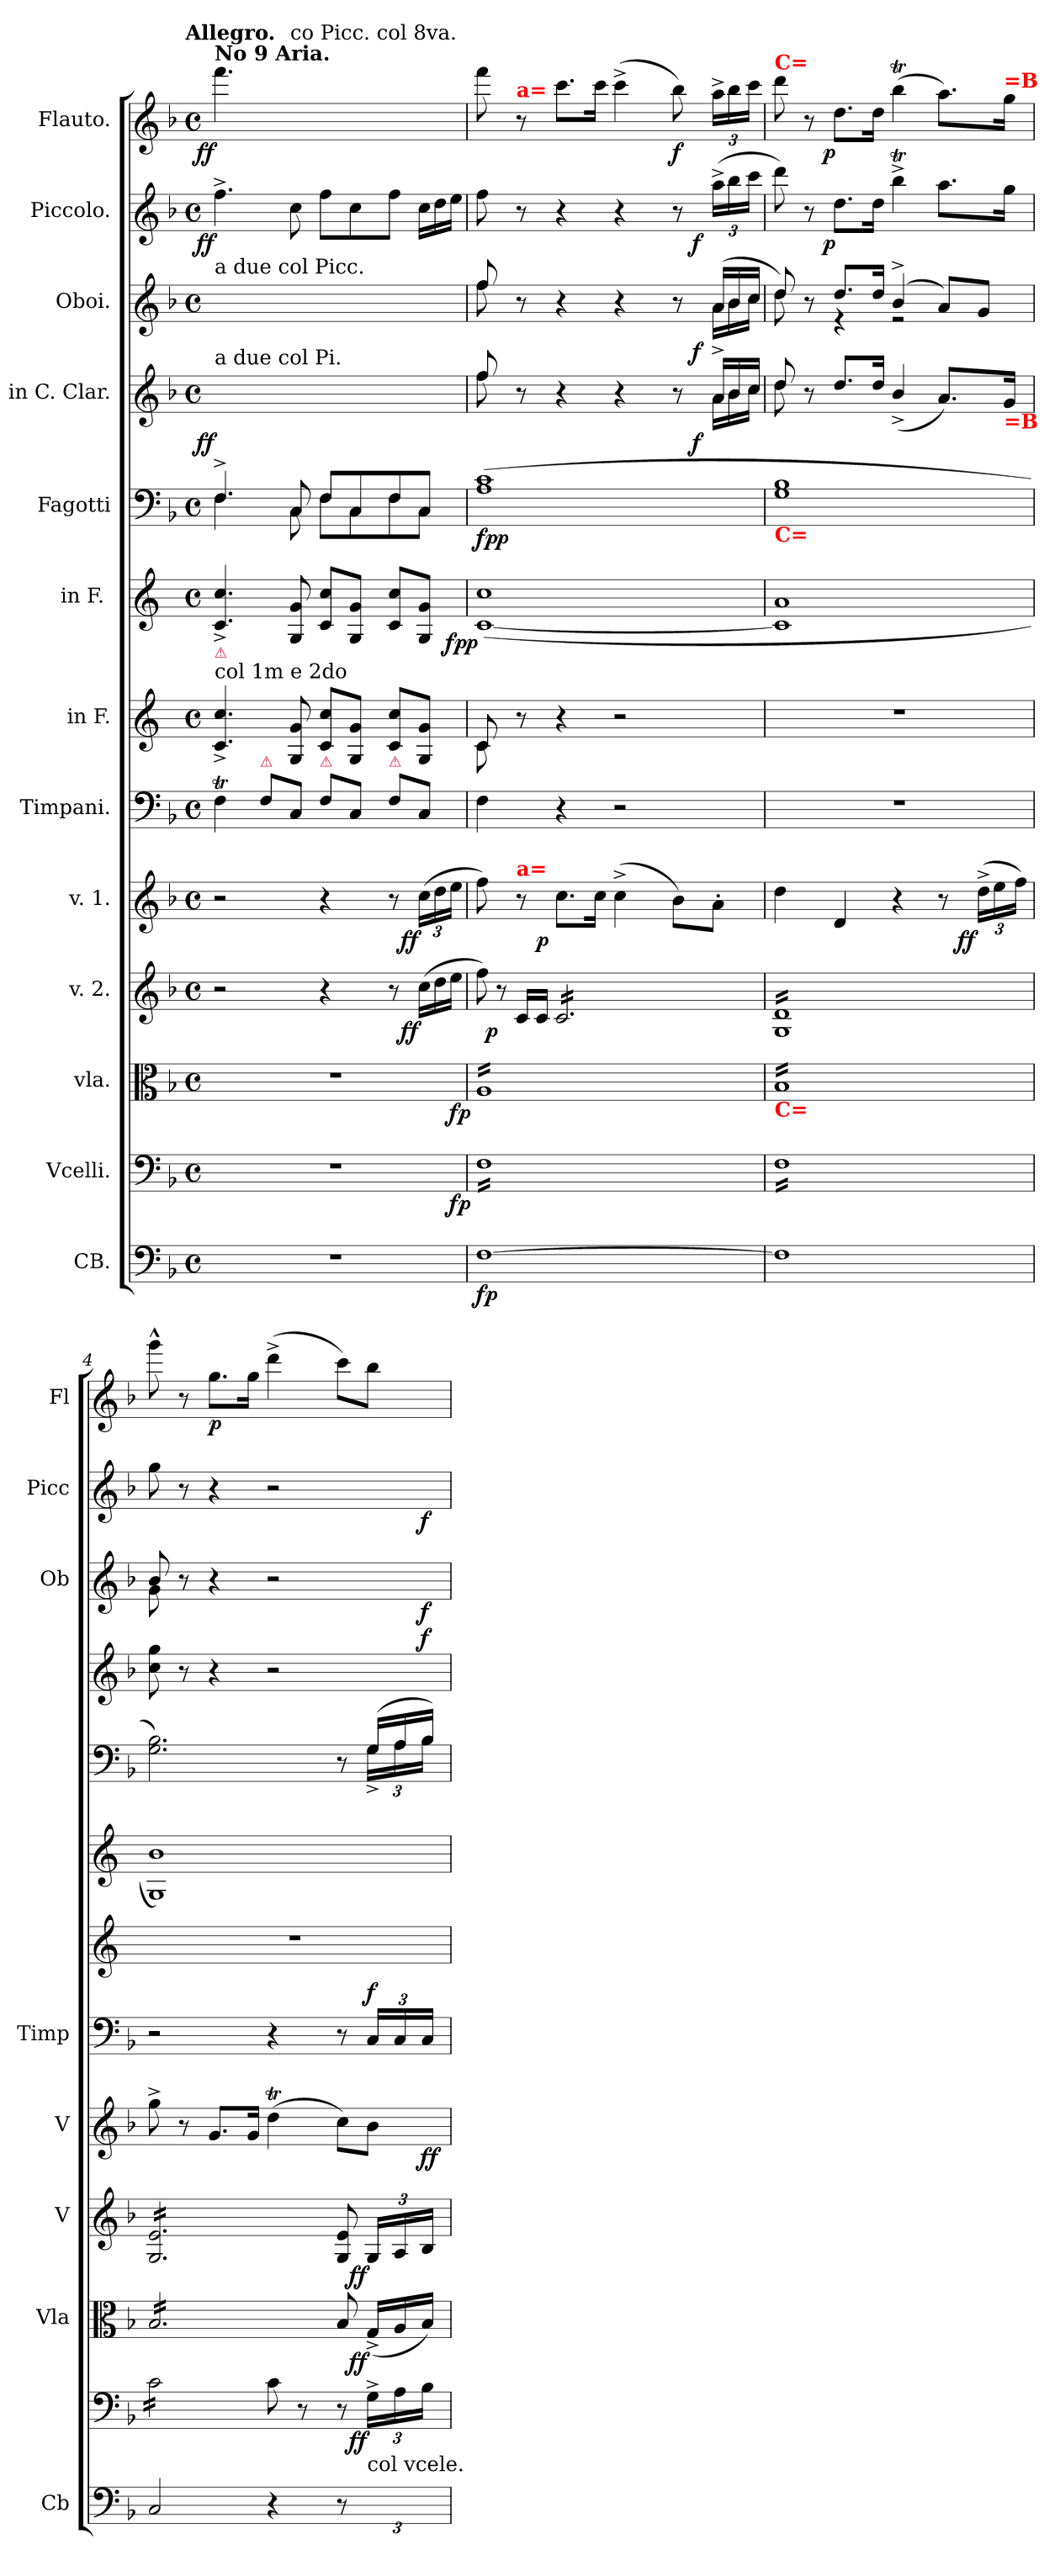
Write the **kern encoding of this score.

**kern	**dynam	**kern	**dynam	**kern	**dynam	**kern	**dynam	**kern	**dynam	**kern	**dynam	**kern	**kern	**dynam	**kern	**dynam	**kern	**dynam	**kern	**dynam	**kern	**dynam	**kern	**dynam
*part13	*part13	*part12	*part12	*part11	*part11	*part10	*part10	*part9	*part9	*part8	*part8	*part7	*part6	*part6	*part5	*part5	*part4	*part4	*part3	*part3	*part2	*part2	*part1	*part1
*staff13	*staff13	*staff12	*staff12	*staff11	*staff11	*staff10	*staff10	*staff9	*staff9	*staff8	*staff8	*staff7	*staff6	*staff6	*staff5	*staff5	*staff4	*staff4	*staff3	*staff3	*staff2	*staff2	*staff1	*staff1
*I"CB.	*	*I"Vcelli.	*	*I"vla.	*	*I"v. 2.	*	*I"v. 1.	*	*I"Timpani.	*	*I"in F.	*I"in F. 	*	*I"Fagotti	*	*I"in C. Clar.	*	*I"Oboi.	*	*I"Piccolo.	*	*I"Flauto.	*
*I'Cb	*	*	*	*I'Vla	*	*I'V	*	*I'V	*	*I'Timp	*	*	*	*	*	*	*	*	*I'Ob	*	*I'Picc	*	*I'Fl	*
*clefF4	*	*clefF4	*	*clefC3	*	*clefG2	*	*clefG2	*	*clefF4	*	*clefG2	*clefG2	*	*clefF4	*	*clefG2	*	*clefG2	*	*clefG2	*	*clefG2	*
*	*	*	*	*	*	*	*	*	*	*	*	*ITrd4c7	*ITrd4c7	*	*	*	*	*	*	*	*	*	*	*
*k[b-]	*	*k[b-]	*	*k[b-]	*	*k[b-]	*	*k[b-]	*	*k[b-]	*	*k[b-]	*k[b-]	*	*k[b-]	*	*k[b-]	*	*k[b-]	*	*k[b-]	*	*k[b-]	*
!!LO:TX:omd:t=Allegro.
*M4/4	*	*M4/4	*	*M4/4	*	*M4/4	*	*M4/4	*	*M4/4	*	*M4/4	*M4/4	*	*M4/4	*	*M4/4	*	*M4/4	*	*M4/4	*	*M4/4	*
*met(c)	*	*met(c)	*	*met(c)	*	*met(c)	*	*met(c)	*	*met(c)	*	*met(c)	*met(c)	*	*met(c)	*	*met(c)	*	*met(c)	*	*met(c)	*	*met(c)	*
=1	=1	=1	=1	=1	=1	=1	=1	=1	=1	=1	=1	=1	=1	=1	=1	=1	=1	=1	=1	=1	=1	=1	=1	=1
*	*	*	*	*	*	*	*	*	*	*	*	*	*	*	*^	*	*	*	*	*	*	*	*	*
!	!	!	!	!	!	!	!	!	!	!	!	!	!	!	!	!	!	!	!	!	!	!	!	!LO:TX:a:B:t=No 9 Aria.	!
!	!	!	!	!	!	!	!	!	!	!	!	!	!	!	!	!	!	!	!	!LO:TX:a:t=a due col Picc.	!	!	!	!	!
!	!	!	!	!	!	!	!	!	!	!	!	!	!	!	!	!	!	!LO:TX:a:t=a due col Pi.	!	!	!	!	!	!	!
!	!	!	!	!	!	!	!	!	!	!	!	!LO:TX:a:t=col 1m e 2do	!	!	!	!	!	!	!	!	!	!	!	!	!
!	!	!	!	!	!	!	!	!	!	!	!	!LO:TX:a:color=crimson:t=⚠	!	!	!	!	!	!	!	!	!	!	!	!	!
!	!	!	!	!	!	!	!	!	!	!	!	!	!	!	!	!	!	!	!LO:DY:rj	!	!	!	!LO:DY:rj	!	!LO:DY:rj
*	*	*^	*	*^	*	*	*	*	*	*	*	*	*	*	*	*	*	*	*	*	*	*	*	*	*
1r	.	1r	3%2ryy	.	1r	3%2ryy	.	2r	.	2r	.	4FT\	.	4.F^/ 4.f^/	4.F^/ 4.f^/	.	4.F^</	4.F\	.	4.ff^\yy	ff	4.ff^\yy	.	4.ff^\	ff	4.fff\	ff
!	!	!	!	!	!	!	!	!	!	!	!	!LO:TX:a:color=crimson:t=⚠	!	!	!	!	!	!	!	!	!	!	!	!	!	!	!
.	.	.	.	.	.	.	.	.	.	.	.	8F\L	.	.	.	.	.	.	.	.	.	.	.	.	.	.	.
!	!	!	!	!	!	!	!	!	!	!	!	!	!	!	!	!	!	!	!	!	!	!	!	!	!	!LO:TX:a:t=co Picc. col 8va.	!
.	.	.	.	.	.	.	.	.	.	.	.	8C/J	.	8C/ 8c/	8C/ 8c/	.	8C/	8C\	.	8cc\yy	.	8cc\yy	.	8cc\	.	8ccc\yy	.
!	!	!	!	!	!	!	!	!	!	!	!	!LO:TX:a:color=crimson:t=⚠	!	!	!	!	!	!	!	!	!	!	!	!	!	!	!
.	.	.	.	.	.	.	.	4r	.	4r	.	8F\L	.	8F/ 8f/L	8F/ 8f/L	.	8F/L	8F\L	.	8ff\Lyy	.	8ff\Lyy	.	8ff\L	.	8fff\Lyy	.
.	.	.	.	.	.	.	.	.	.	.	.	8C/J	.	8C/ 8c/J	8C/ 8c/J	.	8C/	8C\	.	8cc\yy	.	8cc\yy	.	8cc\	.	8ccc\yy	.
.	.	.	6..ryy	.	.	6..ryy	.	.	.	.	.	.	.	.	.	.	.	.	.	.	.	.	.	.	.	.	.
!	!	!	!	!	!	!	!	!	!	!	!	!LO:TX:a:color=crimson:t=⚠	!	!	!	!	!	!	!	!	!	!	!	!	!	!	!
.	.	.	.	.	.	.	.	8r	.	8r	.	8F\L	.	8F/ 8f/L	8F/ 8f/L	.	8F/	8F\	.	8ff\Jyy	.	8ff\Jyy	.	8ff\J	.	8fff\Jyy	.
*	*	*	*	*	*	*	*	*Xtuplet	*	*	*	*	*	*	*	*	*	*	*	*Xtuplet	*	*Xtuplet	*	*Xtuplet	*	*Xtuplet	*
!	!	!	!	!	!	!	!	!	!LO:DY:rj	!	!LO:DY:rj	!	!	!	!	!	!	!	!	!	!	!	!	!	!	!	!
.	.	.	.	.	.	.	.	(24cc\LL	ff	(24cc\LL	ff	8C/J	.	8C/ 8c/J	8C/ 8c/J	.	8C/J	8C\J	.	24cc\LLyy	.	24cc\LLyy	.	24cc\LL	.	24ccc\LLyy	.
.	.	.	.	.	.	.	.	24dd\	.	24dd\	.	.	.	.	.	.	.	.	.	24dd\yy	.	24dd\yy	.	24dd\	.	24ddd\yy	.
.	.	.	24ryy	fp.	.	24ryy	fp.	24ee\JJ	.	24ee\JJ	.	.	.	.	.	.	.	.	.	24ee\JJyy	.	24ee\JJyy	.	24ee\JJ	.	24eee\JJyy	.
*	*	*	*	*	*	*	*	*	*	*	*	*	*	*	*	*	*v	*v	*	*	*	*	*	*	*	*	*
=2	=2	=2	=2	=2	=2	=2	=2	=2	=2	=2	=2	=2	=2	=2	=2	=2	=2	=2	=2	=2	=2	=2	=2	=2	=2	=2
!	!	!	!	!	!	!	!	!LO:N:vis=8	!	!	!	!	!	!	!	!LO:DY:rj	!	!	!	!	!	!	!	!	!	!
*	*	*	*	*	*	*	*	*	*	*^	*	*	*	*^	*	*	*	*	*^	*	*^	*	*^	*	*	*
*	*	*v	*v	*	*	*	*	*	*	*	*	*	*	*	*	*	*	*	*	*	*	*^	*	*	*^	*	*	*	*	*	*
*	*	*	*	*v	*v	*	*	*	*	*	*	*	*	*	*	*	*	*	*	*	*	*	*	*	*	*	*	*	*	*	*	*
*	*	*tremolo	*	*	*	*	*	*	*	*	*	*	*	*	*	*	*	*	*	*	*	*	*	*	*	*	*	*	*	*	*
*	*	*	*	*tremolo	*	*	*	*	*	*	*	*	*	*	*	*	*	*	*	*	*	*	*	*	*	*	*	*	*	*	*
[1F\	fp	16F\LL	.	16A/LL	.	16ff\)	.	8ff\)	8.ryy	.	4F\	.	8F/	8F\	(>[1F/ 1f/	fpp.	(>1A\ 1c\	fpp.	8ff/	8ff\	2ryy	.	8ff/	8ff\	2ryy	.	8ff\	2ryy	.	8fff\	.
!	!	!	!	!	!	!LO:N:vis=8	!LO:DY:rj	!	!	!	!	!	!	!	!	!	!	!	!	!	!	!	!	!	!	!	!	!	!	!	!
.	.	16F\	.	16A/	.	16r	p	.	.	.	.	.	.	.	.	.	.	.	.	.	.	.	.	.	.	.	.	.	.	.	.
!	!	!	!	!	!	!	!	!	!	!	!	!	!	!	!	!	!	!	!	!	!	!	!	!	!	!	!	!	!	!LO:TX:a:B:color=red:t=a=	!
!	!	!	!	!	!	!	!	!LO:TX:a:B:color=red:t=a=	!	!	!	!	!	!	!	!	!	!	!	!	!	!	!	!	!	!	!	!	!	!	!
.	.	16F\	.	16A/	.	16c/LL	.	8r	.	.	.	.	8r	8ryy	.	.	.	.	8r	8ryy	.	.	8r	8ryy	.	.	8r	.	.	8r	.
.	.	16F\	.	16A/	.	16c/JJ	.	.	2ryy	p	.	.	.	.	.	.	.	.	.	.	.	.	.	.	.	.	.	.	.	.	.
*	*	*	*	*	*	*tremolo	*	*	*	*	*	*	*	*	*	*	*	*	*	*	*	*	*	*	*	*	*	*	*	*	*
.	.	16F\	.	16A/	.	16c/LL	.	8.cc\L	.	.	4r	.	4r	4ryy	.	.	.	.	4r	4ryy	.	.	4r	4ryy	.	.	4r	.	.	8.ccc\L	.
.	.	16F\	.	16A/	.	16c/	.	.	.	.	.	.	.	.	.	.	.	.	.	.	.	.	.	.	.	.	.	.	.	.	.
.	.	16F\	.	16A/	.	16c/	.	.	.	.	.	.	.	.	.	.	.	.	.	.	.	.	.	.	.	.	.	.	.	.	.
.	.	16F\	.	16A/	.	16c/	.	16cc\Jk	.	.	.	.	.	.	.	.	.	.	.	.	.	.	.	.	.	.	.	.	.	16ccc\Jk	.
.	.	16F\	.	16A/	.	16c/	.	(4cc^\	.	.	2r	.	2r	2ryy	.	.	.	.	4r	4ryy	4ryy	.	4r	4ryy	4ryy	.	4r	4ryy	.	(4ccc^\	.
.	.	16F\	.	16A/	.	16c/	.	.	.	.	.	.	.	.	.	.	.	.	.	.	.	.	.	.	.	.	.	.	.	.	.
.	.	16F\	.	16A/	.	16c/	.	.	.	.	.	.	.	.	.	.	.	.	.	.	.	.	.	.	.	.	.	.	.	.	.
.	.	16F\	.	16A/	.	16c/	.	.	4ryy	.	.	.	.	.	.	.	.	.	.	.	.	.	.	.	.	.	.	.	.	.	.
.	.	16F\	.	16A/	.	16c/	.	8b-\L)	.	.	.	.	.	.	.	.	.	.	8r	8ryy	16ryy	.	8r	8ryy	16ryy	.	8r	16ryy	.	8bb-\)	f
.	.	16F\	.	16A/	.	16c/	.	.	.	.	.	.	.	.	.	.	.	.	.	.	8.ryy	f	.	.	8.ryy	f	.	8.ryy	f	.	.
*	*	*	*	*	*	*	*	*	*	*	*	*	*	*	*	*	*	*	*	*	*	*	*	*	*	*	*tuplet	*	*	*tuplet	*
.	.	16F\	.	16A/	.	16c/	.	8a'\J	.	.	.	.	.	.	.	.	.	.	24a^/LL	24a\LL	.	.	(24a/LL	24a\LL	.	.	(24aa^<\LL	.	.	24aa^\LL	.
.	.	.	.	.	.	.	.	.	.	.	.	.	.	.	.	.	.	.	24b-/	24b-\	.	.	24b-/	24b-\	.	.	24bb-\	.	.	24bb-\	.
.	.	16F\JJ	.	16A/JJ	.	16c/JJ	.	.	16ryy	.	.	.	.	.	.	.	.	.	.	.	.	.	.	.	.	.	.	.	.	.	.
.	.	.	.	.	.	.	.	.	.	.	.	.	.	.	.	.	.	.	24cc/JJ	24cc\JJ	.	.	24cc/JJ	24cc\JJ	.	.	24ccc\JJ	.	.	24ccc\JJ	.
*	*	*	*	*	*	*	*	*	*	*	*	*	*v	*v	*	*	*	*	*	*	*	*	*	*	*	*	*	*	*	*	*
=3	=3	=3	=3	=3	=3	=3	=3	=3	=3	=3	=3	=3	=3	=3	=3	=3	=3	=3	=3	=3	=3	=3	=3	=3	=3	=3	=3	=3	=3	=3
!	!	!	!	!	!	!	!	!	!	!	!	!	!	!	!	!	!	!	!	!	!	!	!	!	!	!	!	!	!LO:TX:a:B:color=red:t=C=	!
!	!	!	!	!	!	!	!	!	!	!	!	!	!	!	!	!LO:TX:b:B:color=red:t=C=	!	!	!	!	!	!	!	!	!	!	!	!	!	!
!	!	!	!	!LO:TX:b:B:color=red:t=C=	!	!	!	!	!	!	!	!	!	!	!	!	!	!	!	!	!	!	!	!	!	!	!	!	!	!
*	*	*	*	*	*	*	*	*	*	*	*	*	*	*	*	*	*	*	*v	*v	*	*	*	*	*	*v	*v	*	*	*
*	*	*	*	*	*	*	*	*	*	*	*	*	*	*	*	*	*	*	*	*	*	*v	*v	*	*	*	*	*
1F\]	.	16F\LL	.	16B-/LL	.	16G/ 16d/LL	.	4dd\	2ryy	.	1r	.	1r	1F]/ 1d/	.	1G\ 1B-\	.	8dd/	8dd\	.	8dd/)	8dd\	.	8ddd\)	.	8ddd\	.
.	.	16F\	.	16B-/	.	16G/ 16d/	.	.	.	.	.	.	.	.	.	.	.	.	.	.	.	.	.	.	.	.	.
.	.	16F\	.	16B-/	.	16G/ 16d/	.	.	.	.	.	.	.	.	.	.	.	8r	8ryy	.	8r	8ryy	.	8r	.	8r	.
.	.	16F\	.	16B-/	.	16G/ 16d/	.	.	.	.	.	.	.	.	.	.	.	.	.	.	.	.	.	.	.	.	.
!	!	!	!	!	!	!	!	!	!	!	!	!	!	!	!	!	!	!	!	!	!	!	!	!	!LO:DY:rj	!	!LO:DY:rj
.	.	16F\	.	16B-/	.	16G/ 16d/	.	4d/	.	.	.	.	.	.	.	.	.	8.dd/L	4ryy	.	8.dd/L	4re	.	8.dd\L	p	8.dd\L	p
.	.	16F\	.	16B-/	.	16G/ 16d/	.	.	.	.	.	.	.	.	.	.	.	.	.	.	.	.	.	.	.	.	.
.	.	16F\	.	16B-/	.	16G/ 16d/	.	.	.	.	.	.	.	.	.	.	.	.	.	.	.	.	.	.	.	.	.
.	.	16F\	.	16B-/	.	16G/ 16d/	.	.	.	.	.	.	.	.	.	.	.	16dd/Jk	.	.	16dd/Jk	.	.	16dd\Jk	.	16dd\Jk	.
.	.	16F\	.	16B-/	.	16G/ 16d/	.	4r	4ryy	.	.	.	.	.	.	.	.	(>4b-^/	2ryy	.	(<4b-^</	2re	.	4bb-T^<\	.	(4bb-T\	.
.	.	16F\	.	16B-/	.	16G/ 16d/	.	.	.	.	.	.	.	.	.	.	.	.	.	.	.	.	.	.	.	.	.
.	.	16F\	.	16B-/	.	16G/ 16d/	.	.	.	.	.	.	.	.	.	.	.	.	.	.	.	.	.	.	.	.	.
.	.	16F\	.	16B-/	.	16G/ 16d/	.	.	.	.	.	.	.	.	.	.	.	.	.	.	.	.	.	.	.	.	.
.	.	16F\	.	16B-/	.	16G/ 16d/	.	8r	16ryy	.	.	.	.	.	.	.	.	8.a/L)	.	.	8a/L)	.	.	8.aa\L	.	8.aa\L)	.
.	.	16F\	.	16B-/	.	16G/ 16d/	.	.	8.ryy	ff	.	.	.	.	.	.	.	.	.	.	.	.	.	.	.	.	.
.	.	16F\	.	16B-/	.	16G/ 16d/	.	(24dd^\LL	.	.	.	.	.	.	.	.	.	.	.	.	8g/J	.	.	.	.	.	.
.	.	.	.	.	.	.	.	24ee\	.	.	.	.	.	.	.	.	.	.	.	.	.	.	.	.	.	.	.
!	!	!	!	!	!	!	!	!	!	!	!	!	!	!	!	!	!	!	!	!	!	!	!	!	!	!LO:TX:a:B:color=red:t==B	!
!	!	!	!	!	!	!	!	!	!	!	!	!	!	!	!	!	!	!LO:TX:b:B:color=red:t==B	!	!	!	!	!	!	!	!	!
.	.	16F\JJ	.	16B-/JJ	.	16G/ 16d/JJ	.	.	.	.	.	.	.	.	.	.	.	16g/Jk	.	.	.	.	.	16gg\Jk	.	16gg\Jk	.
.	.	.	.	.	.	.	.	24ff\JJ)	.	.	.	.	.	.	.	.	.	.	.	.	.	.	.	.	.	.	.
*	*	*	*	*	*	*	*	*	*	*	*	*	*	*	*	*	*	*	*	*	*v	*v	*	*	*	*	*
=4	=4	=4	=4	=4	=4	=4	=4	=4	=4	=4	=4	=4	=4	=4	=4	=4	=4	=4	=4	=4	=4	=4	=4	=4	=4	=4
!	!	!	!	!	!	!	!	!	!	!	!	!	!	!	!	!LO:N:vis=1	!	!	!	!	!	!	!	!	!	!
*	*	*	*	*	*	*	*	*	*	*	*	*	*	*	*	*^	*	*	*	*	*^	*	*^	*	*	*
*	*	*	*	*	*	*	*	*	*	*	*	*	*	*	*	*	*	*	*	*	*	*	*^	*	*	*	*	*	*
2C/	.	16c\LL	.	16B-/LL	.	16G/ 16e/LL	.	8gg^\	3%2ryy	.	2r	.	1r	1C/ 1e/)	.	2.G\ 2.B-\)	2ryy	.	8cc\ 8gg\	3%2ryy	.	8b-/	8g\	3%2ryy	.	8gg\	3%2ryy	.	8ggg^^\	.
.	.	16c\	.	16B-/	.	16G/ 16e/	.	.	.	.	.	.	.	.	.	.	.	.	.	.	.	.	.	.	.	.	.	.	.	.
.	.	16c\	.	16B-/	.	16G/ 16e/	.	8r	.	.	.	.	.	.	.	.	.	.	8r	.	.	8r	8ryy	.	.	8r	.	.	8r	.
.	.	16c\	.	16B-/	.	16G/ 16e/	.	.	.	.	.	.	.	.	.	.	.	.	.	.	.	.	.	.	.	.	.	.	.	.
.	.	16c\	.	16B-/	.	16G/ 16e/	.	8.g/L	.	.	.	.	.	.	.	.	.	.	4r	.	.	4r	4ryy	.	.	4r	.	.	8.gg\L	p
.	.	16c\	.	16B-/	.	16G/ 16e/	.	.	.	.	.	.	.	.	.	.	.	.	.	.	.	.	.	.	.	.	.	.	.	.
.	.	16c\	.	16B-/	.	16G/ 16e/	.	.	.	.	.	.	.	.	.	.	.	.	.	.	.	.	.	.	.	.	.	.	.	.
.	.	16c\JJ	.	16B-/	.	16G/ 16e/	.	16g/Jk	.	.	.	.	.	.	.	.	.	.	.	.	.	.	.	.	.	.	.	.	16gg\Jk	.
*	*	*Xtremolo	*	*	*	*	*	*	*	*	*	*	*	*	*	*	*	*	*	*	*	*	*	*	*	*	*	*	*	*
4r	.	8c\	.	16B-/	.	16G/ 16e/	.	(4ddT\	.	.	4r	.	.	.	.	.	4ryy	.	2r	.	.	2r	2ryy	.	.	2r	.	.	(4ddd^\	.
.	.	.	.	16B-/	.	16G/ 16e/	.	.	.	.	.	.	.	.	.	.	.	.	.	.	.	.	.	.	.	.	.	.	.	.
.	.	8r	.	16B-/	.	16G/ 16e/	.	.	.	.	.	.	.	.	.	.	.	.	.	.	.	.	.	.	.	.	.	.	.	.
.	.	.	.	.	.	.	.	.	6..ryy	.	.	.	.	.	.	.	.	.	.	6..ryy	.	.	.	6..ryy	.	.	6..ryy	.	.	.
.	.	.	.	16B-/JJ	.	16G/ 16e/JJ	.	.	.	.	.	.	.	.	.	.	.	.	.	.	.	.	.	.	.	.	.	.	.	.
*	*	*	*	*	*	*Xtremolo	*	*	*	*	*	*	*	*	*	*	*	*	*	*	*	*	*	*	*	*	*	*	*	*
*	*	*	*	*Xtremolo	*	*	*	*	*	*	*	*	*	*	*	*	*	*	*	*	*	*	*	*	*	*	*	*	*	*
8r	.	8r	.	8B-/	.	8G/ 8e/	.	8cc\L)	.	.	8r	.	.	.	.	8r	8ryy	.	.	.	.	.	.	.	.	.	.	.	8ccc\L)	.
*	*	*	*	*Xtuplet	*	*tuplet	*	*	*	*	*	*	*	*	*	*Xtuplet	*tuplet	*	*	*	*	*	*	*	*	*	*	*	*	*
!LO:TX:a:t=col vcele.	!	!	!	!	!	!	!	!	!	!	!	!	!	!	!	!	!	!	!	!	!	!	!	!	!	!	!	!	!	!
!	!	!	!LO:DY:rj	!	!LO:DY:rj	!	!LO:DY:rj	!	!	!	!	!LO:DY:a	!	!	!	!	!	!	!	!	!	!	!	!	!	!	!	!	!	!
24G^\LLyy	.	24G^\LL	ff	(24G^</LL	ff	24G/LL	ff	8b-\J	.	.	24C/LL	f	.	.	.	(24G/LL	24G^\LL	.	.	.	.	.	.	.	.	.	.	.	8bb-\J	.
24A\yy	.	24A\	.	24A/	.	24A/	.	.	.	.	24C/	.	.	.	.	24A/	24A\	.	.	.	.	.	.	.	.	.	.	.	.	.
!	!	!	!	!	!	!	!	!	!	!	!	!	!	!	!	!	!	!	!	!	!LO:DY:a	!	!	!	!	!	!	!	!	!
24B-\JJyy	.	24B-\JJ	.	24B-/JJ)	.	24B-/JJ	.	.	24ryy	ff	24C/JJ	.	.	.	.	24B-/JJ)	24B-\JJ	.	.	24ryy	f	.	.	24ryy	f	.	24ryy	f	.	.
*	*	*	*	*	*	*	*	*	*	*	*	*	*	*	*	*v	*v	*	*	*	*	*v	*v	*v	*	*v	*v	*	*	*
*	*	*	*	*	*	*	*	*v	*v	*	*	*	*	*	*	*	*	*v	*v	*	*	*	*	*	*	*
=	=	=	=	=	=	=	=	=	=	=	=	=	=	=	=	=	=	=	=	=	=	=	=	=
*-	*-	*-	*-	*-	*-	*-	*-	*-	*-	*-	*-	*-	*-	*-	*-	*-	*-	*-	*-	*-	*-	*-	*-	*-
